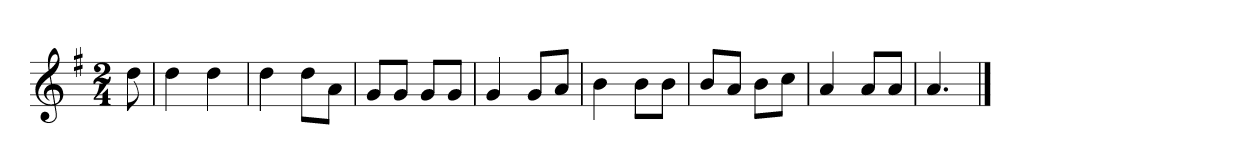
**kern
*part1
*staff1
*k[f#]
*M2/4
*MM120
=
8dd
=1
4dd
4dd
=2
4dd
8ddL
8aJ
=3
8gL
8gJ
8gL
8gJ
=4
4g
8gL
8aJ
=5
4b
8bL
8bJ
=6
8bL
8aJ
8bL
8ccJ
=7
4a
8aL
8aJ
=8
4.a
==
*-
